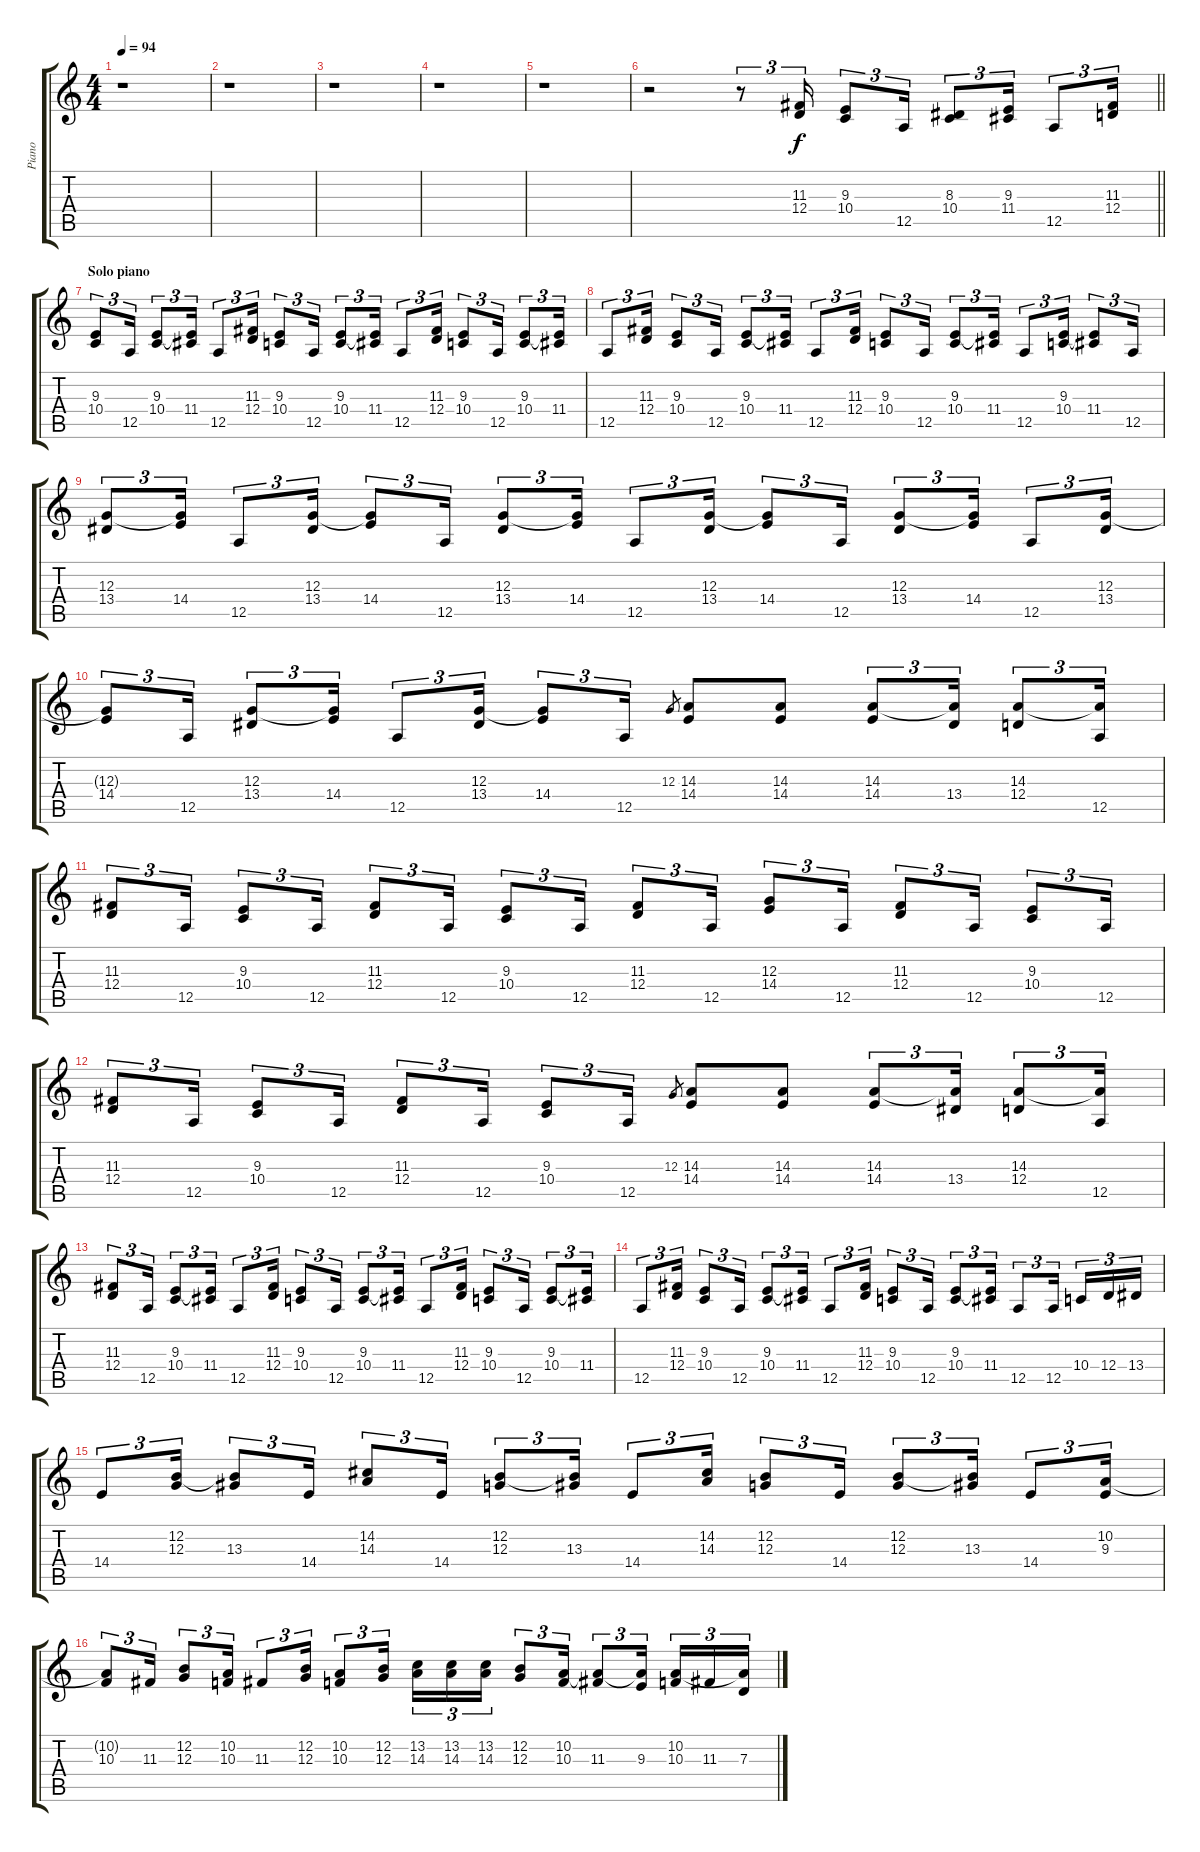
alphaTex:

\track ("Piano" "Piano") {instrument brightacousticpiano}
\staff {score tabs}
\tuning (E4 B3 G3 D3 A2 E2) {hide}
\ts (4 4)
\tempo 94
\clef g2
\ks c
r.1{dy f} |
r.1 |
r.1 |
r.1 |
r.1 |
\barLineRight lightlight
r.2 r.8{tu (3 2) volume 8} (11.3 12.4).16{tu (3 2) volume 13} (9.3 10.4).8{tu (3 2)} 12.5.16{tu (3 2)} (8.3 10.4).8{tu (3 2)} (9.3 11.4).16{tu (3 2)} 12.5.8{tu (3 2)} (11.3 12.4).16{tu (3 2)} |
\section ("" "Solo piano")
(9.3 10.4).8{tu (3 2) volume 15} 12.5.16{tu (3 2)} (9.3 10.4).8{tu (3 2)} (9.3{t} 11.4).16{tu (3 2)} 12.5.8{tu (3 2)} (11.3 12.4).16{tu (3 2)} (9.3 10.4).8{tu (3 2)} 12.5.16{tu (3 2)} (9.3 10.4).8{tu (3 2)} (9.3{t} 11.4).16{tu (3 2)} 12.5.8{tu (3 2)} (11.3 12.4).16{tu (3 2)} (9.3 10.4).8{tu (3 2)} 12.5.16{tu (3 2)} (9.3 10.4).8{tu (3 2)} (9.3{t} 11.4).16{tu (3 2)} |
12.5.8{tu (3 2)} (11.3 12.4).16{tu (3 2)} (9.3 10.4).8{tu (3 2)} 12.5.16{tu (3 2)} (9.3 10.4).8{tu (3 2)} (9.3{t} 11.4).16{tu (3 2)} 12.5.8{tu (3 2)} (11.3 12.4).16{tu (3 2)} (9.3 10.4).8{tu (3 2)} 12.5.16{tu (3 2)} (9.3 10.4).8{tu (3 2)} (9.3{t} 11.4).16{tu (3 2)} 12.5.8{tu (3 2)} (9.3 10.4).16{tu (3 2)} (9.3{t} 11.4).8{tu (3 2)} 12.5.16{tu (3 2)} |
(12.3 13.4).8{tu (3 2)} (12.3{t} 14.4).16{tu (3 2)} 12.5.8{tu (3 2)} (12.3 13.4).16{tu (3 2)} (12.3{t} 14.4).8{tu (3 2)} 12.5.16{tu (3 2)} (12.3 13.4).8{tu (3 2)} (12.3{t} 14.4).16{tu (3 2)} 12.5.8{tu (3 2)} (12.3 13.4).16{tu (3 2)} (12.3{t} 14.4).8{tu (3 2)} 12.5.16{tu (3 2)} (12.3 13.4).8{tu (3 2)} (12.3{t} 14.4).16{tu (3 2)} 12.5.8{tu (3 2)} (12.3 13.4).16{tu (3 2)} |
(12.3{t} 14.4).8{tu (3 2)} 12.5.16{tu (3 2)} (12.3 13.4).8{tu (3 2)} (12.3{t} 14.4).16{tu (3 2)} 12.5.8{tu (3 2)} (12.3 13.4).16{tu (3 2)} (12.3{t} 14.4).8{tu (3 2)} 12.5.16{tu (3 2)} 12.3.8{gr} (14.3 14.4).8 (14.3 14.4).8 (14.3 14.4).8{tu (3 2)} (14.3{t} 13.4).16{tu (3 2)} (14.3 12.4).8{tu (3 2)} (14.3{t} 12.5).16{tu (3 2)} |
(11.3 12.4).8{tu (3 2)} 12.5.16{tu (3 2)} (9.3 10.4).8{tu (3 2)} 12.5.16{tu (3 2)} (11.3 12.4).8{tu (3 2)} 12.5.16{tu (3 2)} (9.3 10.4).8{tu (3 2)} 12.5.16{tu (3 2)} (11.3 12.4).8{tu (3 2)} 12.5.16{tu (3 2)} (12.3 14.4).8{tu (3 2)} 12.5.16{tu (3 2)} (11.3 12.4).8{tu (3 2)} 12.5.16{tu (3 2)} (9.3 10.4).8{tu (3 2)} 12.5.16{tu (3 2)} |
(11.3 12.4).8{tu (3 2)} 12.5.16{tu (3 2)} (9.3 10.4).8{tu (3 2)} 12.5.16{tu (3 2)} (11.3 12.4).8{tu (3 2)} 12.5.16{tu (3 2)} (9.3 10.4).8{tu (3 2)} 12.5.16{tu (3 2)} 12.3.8{gr} (14.3 14.4).8 (14.3 14.4).8 (14.3 14.4).8{tu (3 2)} (14.3{t} 13.4).16{tu (3 2)} (14.3 12.4).8{tu (3 2)} (14.3{t} 12.5).16{tu (3 2)} |
(11.3 12.4).8{tu (3 2)} 12.5.16{tu (3 2)} (9.3 10.4).8{tu (3 2)} (9.3{t} 11.4).16{tu (3 2)} 12.5.8{tu (3 2)} (11.3 12.4).16{tu (3 2)} (9.3 10.4).8{tu (3 2)} 12.5.16{tu (3 2)} (9.3 10.4).8{tu (3 2)} (9.3{t} 11.4).16{tu (3 2)} 12.5.8{tu (3 2)} (11.3 12.4).16{tu (3 2)} (9.3 10.4).8{tu (3 2)} 12.5.16{tu (3 2)} (9.3 10.4).8{tu (3 2)} (9.3{t} 11.4).16{tu (3 2)} |
12.5.8{tu (3 2)} (11.3 12.4).16{tu (3 2)} (9.3 10.4).8{tu (3 2)} 12.5.16{tu (3 2)} (9.3 10.4).8{tu (3 2)} (9.3{t} 11.4).16{tu (3 2)} 12.5.8{tu (3 2)} (11.3 12.4).16{tu (3 2)} (9.3 10.4).8{tu (3 2)} 12.5.16{tu (3 2)} (9.3 10.4).8{tu (3 2)} (9.3{t} 11.4).16{tu (3 2)} 12.5.8{tu (3 2)} 12.5.16{tu (3 2) beam splitsecondary} 10.4.16{tu (3 2)} 12.4.16{tu (3 2)} 13.4.16{tu (3 2)} |
14.4.8{tu (3 2)} (12.2 12.3).16{tu (3 2)} (12.2{t} 13.3).8{tu (3 2)} 14.4.16{tu (3 2)} (14.2 14.3).8{tu (3 2)} 14.4.16{tu (3 2)} (12.2 12.3).8{tu (3 2)} (12.2{t} 13.3).16{tu (3 2)} 14.4.8{tu (3 2)} (14.2 14.3).16{tu (3 2)} (12.2 12.3).8{tu (3 2)} 14.4.16{tu (3 2)} (12.2 12.3).8{tu (3 2)} (12.2{t} 13.3).16{tu (3 2)} 14.4.8{tu (3 2)} (10.2 9.3).16{tu (3 2)} |
(10.2{t} 10.3).8{tu (3 2)} 11.3.16{tu (3 2)} (12.2 12.3).8{tu (3 2)} (10.2 10.3).16{tu (3 2)} 11.3.8{tu (3 2)} (12.2 12.3).16{tu (3 2)} (10.2 10.3).8{tu (3 2)} (12.2 12.3).16{tu (3 2)} (13.2 14.3).16{tu (3 2)} (13.2 14.3).16{tu (3 2)} (13.2 14.3).16{tu (3 2)} (12.2 12.3).8{tu (3 2)} (10.2 10.3).16{tu (3 2)} (10.2{t} 11.3).8{tu (3 2)} (10.2{t} 9.3).16{tu (3 2) beam splitsecondary} (10.2 10.3).16{tu (3 2)} 11.3.16{tu (3 2)} (10.2{t} 7.3).16{tu (3 2)}
